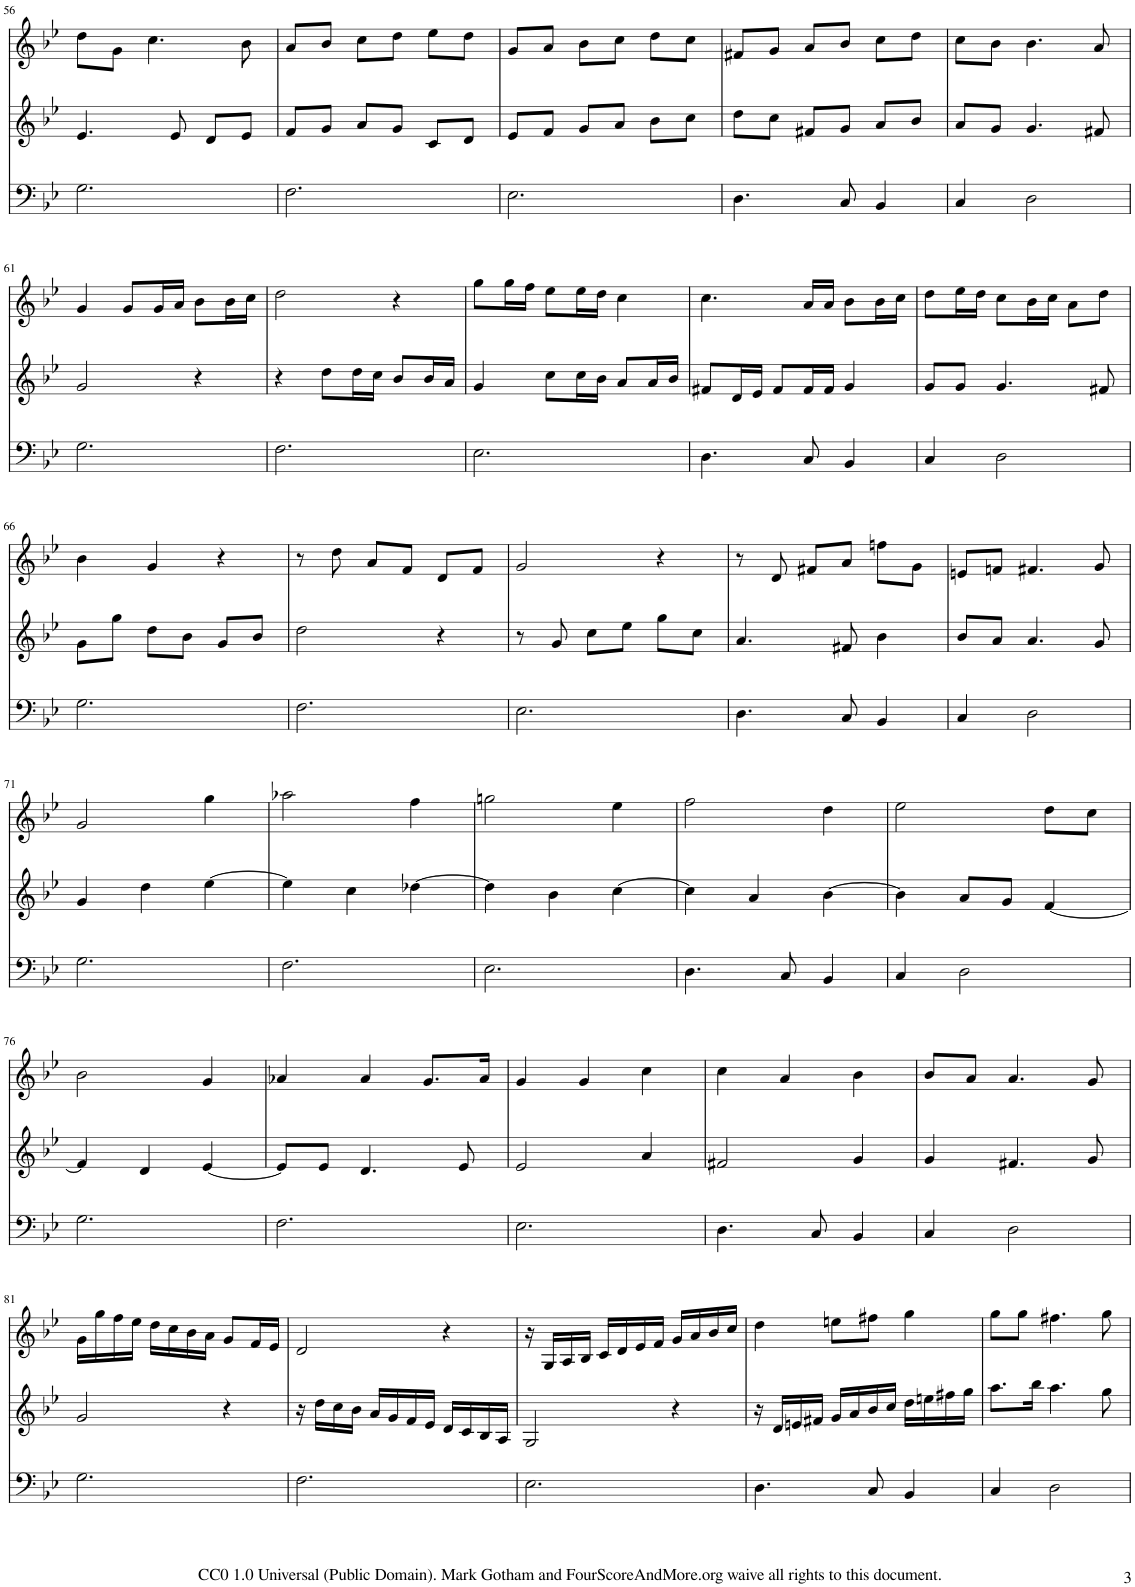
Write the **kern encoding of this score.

**kern	**kern	**kern
*part3	*part2	*part1
*staff3	*staff2	*staff1
*I"Basso Continuo	*I"Violin 2	*I"Violin 1
*	*I'Vln	*I'Vln
!!LO:PB:g=z
*clefF4	*clefG2	*clefG2
*k[b-e-]	*k[b-e-]	*k[b-e-]
*M3/4	*M3/4	*M3/4
=56	=56	=56
2.G\	4.e-/	8dd\L
.	.	8g\J
.	.	4.cc\
.	8e-/	.
.	8d/L	.
.	8e-/J	8b-\
=57	=57	=57
2.F\	8f/L	8a/L
.	8g/J	8b-/J
.	8a/L	8cc\L
.	8g/J	8dd\J
.	8c/L	8ee-\L
.	8d/J	8dd\J
=58	=58	=58
2.E-\	8e-/L	8g/L
.	8f/J	8a/J
.	8g/L	8b-\L
.	8a/J	8cc\J
.	8b-\L	8dd\L
.	8cc\J	8cc\J
=59	=59	=59
4.D\	8dd\L	8f#X/L
.	8cc\J	8g/J
.	8f#X/L	8a/L
8C/	8g/J	8b-/J
4BB-/	8a/L	8cc\L
.	8b-/J	8dd\J
=60	=60	=60
4C/	8a/L	8cc\L
.	8g/J	8b-\J
2D\	4.g/	4.b-\
.	8f#X/	8a/
!!LO:LB:g=z
=61	=61	=61
2.G\	2g/	4g/
.	.	8g/L
.	.	16g/L
.	.	16a/JJ
.	4r	8b-\L
.	.	16b-\L
.	.	16cc\JJ
=62	=62	=62
2.F\	4r	2dd\
.	8dd\L	.
.	16dd\L	.
.	16cc\JJ	.
.	8b-/L	4r
.	16b-/L	.
.	16a/JJ	.
=63	=63	=63
2.E-\	4g/	8gg\L
.	.	16gg\L
.	.	16ff\JJ
.	8cc\L	8ee-\L
.	16cc\L	16ee-\L
.	16b-\JJ	16dd\JJ
.	8a/L	4cc\
.	16a/L	.
.	16b-/JJ	.
=64	=64	=64
4.D\	8f#X/L	4.cc\
.	16d/L	.
.	16e-/JJ	.
.	8f#/L	.
8C/	16f#/L	16a/LL
.	16f#/JJ	16a/JJ
4BB-/	4g/	8b-\L
.	.	16b-\L
.	.	16cc\JJ
=65	=65	=65
4C/	8g/L	8dd\L
.	8g/J	16ee-\L
.	.	16dd\JJ
2D\	4.g/	8cc\L
.	.	16b-\L
.	.	16cc\JJ
.	.	8a\L
.	8f#X/	8dd\J
!!LO:LB:g=z
=66	=66	=66
2.G\	8g\L	4b-\
.	8gg\J	.
.	8dd\L	4g/
.	8b-\J	.
.	8g/L	4r
.	8b-/J	.
=67	=67	=67
2.F\	2dd\	8r
.	.	8dd\
.	.	8a/L
.	.	8f/J
.	4r	8d/L
.	.	8f/J
=68	=68	=68
2.E-\	8r	2g/
.	8g/	.
.	8cc\L	.
.	8ee-\J	.
.	8gg\L	4r
.	8cc\J	.
=69	=69	=69
4.D\	4.a/	8r
.	.	8d/
.	.	8f#X/L
8C/	8f#X/	8a/J
4BB-/	4b-\	8ffn\L
.	.	8g\J
=70	=70	=70
4C/	8b-/L	8en/L
.	8a/J	8fn/J
2D\	4.a/	4.f#X/
.	8g/	8g/
!!LO:LB:g=z
=71	=71	=71
2.G\	4g/	2g/
.	4dd\	.
.	[4ee-\	4gg\
=72	=72	=72
2.F\	4ee-\]	2aa-X\
.	4cc\	.
.	[4dd-X\	4ff\
=73	=73	=73
2.E-\	4dd-\]	2ggn\
.	4b-\	.
.	[4cc\	4ee-\
=74	=74	=74
4.D\	4cc\]	2ff\
.	4a/	.
8C/	.	.
4BB-/	[4b-\	4dd\
=75	=75	=75
4C/	4b-\]	2ee-\
2D\	8a/L	.
.	8g/J	.
.	[4f/	8dd\L
.	.	8cc\J
!!LO:LB:g=z
=76	=76	=76
2.G\	4f/]	2b-\
.	4d/	.
.	[4e-/	4g/
=77	=77	=77
2.F\	8e-/L]	4a-X/
.	8e-/J	.
.	4.d/	4a-/
.	.	8.g/L
.	8e-/	.
.	.	16a-/Jk
=78	=78	=78
2.E-\	2e-/	4g/
.	.	4g/
.	4a/	4cc\
=79	=79	=79
4.D\	2f#X/	4cc\
.	.	4a/
8C/	.	.
4BB-/	4g/	4b-\
=80	=80	=80
4C/	4g/	8b-/L
.	.	8a/J
2D\	4.f#X/	4.a/
.	8g/	8g/
!!LO:LB:g=z
=81	=81	=81
2.G\	2g/	16g\LL
.	.	16gg\
.	.	16ff\
.	.	16ee-\JJ
.	.	16dd\LL
.	.	16cc\
.	.	16b-\
.	.	16a\JJ
.	4r	8g/L
.	.	16f/L
.	.	16e-/JJ
=82	=82	=82
2.F\	16r	2d/
.	16dd\LL	.
.	16cc\	.
.	16b-\JJ	.
.	16a/LL	.
.	16g/	.
.	16f/	.
.	16e-/JJ	.
.	16d/LL	4r
.	16c/	.
.	16B-/	.
.	16A/JJ	.
=83	=83	=83
2.E-\	2G/	16r
.	.	16G/LL
.	.	16A/
.	.	16B-/JJ
.	.	16c/LL
.	.	16d/
.	.	16e-/
.	.	16f/JJ
.	4r	16g/LL
.	.	16a/
.	.	16b-/
.	.	16cc/JJ
=84	=84	=84
4.D\	16r	4dd\
.	16d/LL	.
.	16en/	.
.	16f#X/JJ	.
.	16g/LL	8een\L
.	16a/	.
8C/	16b-/	8ff#X\J
.	16cc/JJ	.
4BB-/	16dd\LL	4gg\
.	16een\	.
.	16ff#X\	.
.	16gg\JJ	.
=85	=85	=85
4C/	8.aa\L	8gg\L
.	.	8gg\J
.	16bb-\Jk	.
2D\	4.aa\	4.ff#X\
.	8gg\	8gg\
=	=	=
*-	*-	*-
